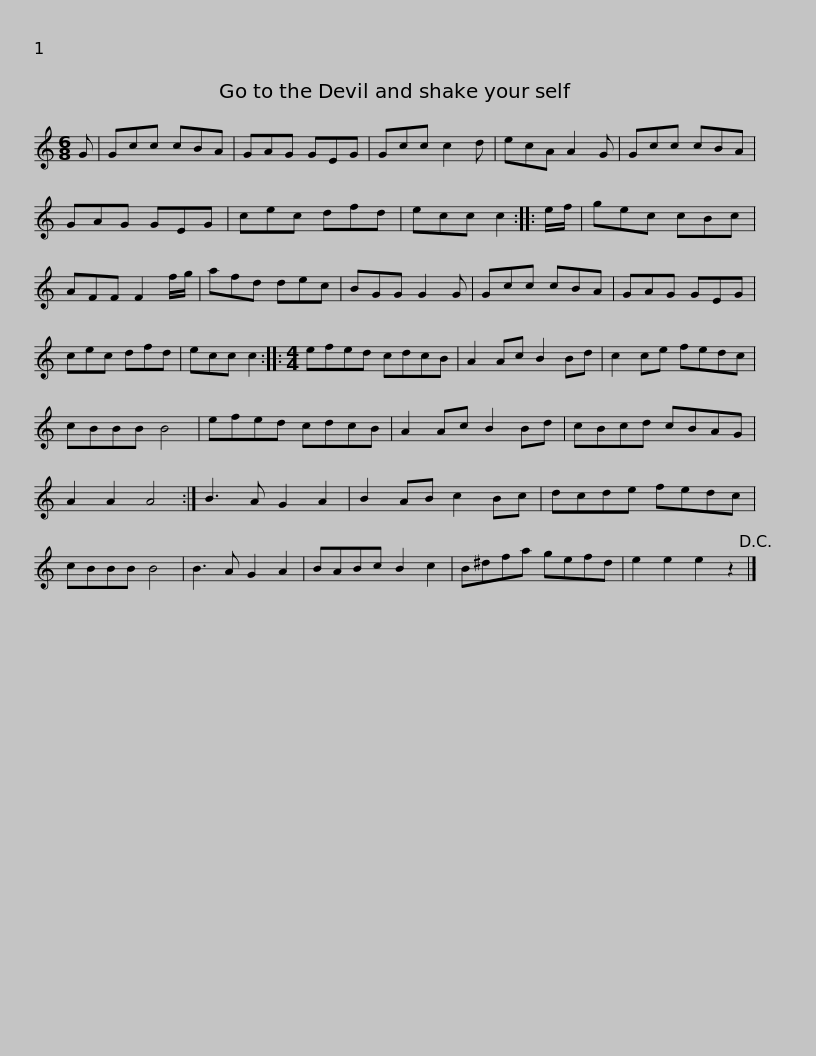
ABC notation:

X:1
L:1/8
M:6/8
I:linebreak $
K:C
V:1 treble
V:1
 G | Gcc cBA | GAG GEG | Gcc c2 d | ecA A2 G | %5
 Gcc cBA | GAG GEG | cec dfd |$ ecc c2 :: e/f/ | %10
 gec cBc | AFF F2 f/g/ | afd dec | BGG G2 G | Gcc cBA | %15
 GAG GEG |$ cec dfd | ecc c2 ::[M:4/4] efed cdcB | A2 Ac B2 Bd | %20
 c2 ce fedc | cBBB B4 | efed cdcB |$ A2 Ac B2 Bd | cBcd cBAG | %25
 A2 A2 A4 :| B3 A G2 A2 | B2 AB c2 Bc | dcde fedc | cBBB B4 |$ %30
 B3 A G2 A2 | BABc B2 c2 | B^dfa gefd | e2 e2 e2 z2!D.C.! |] %34
